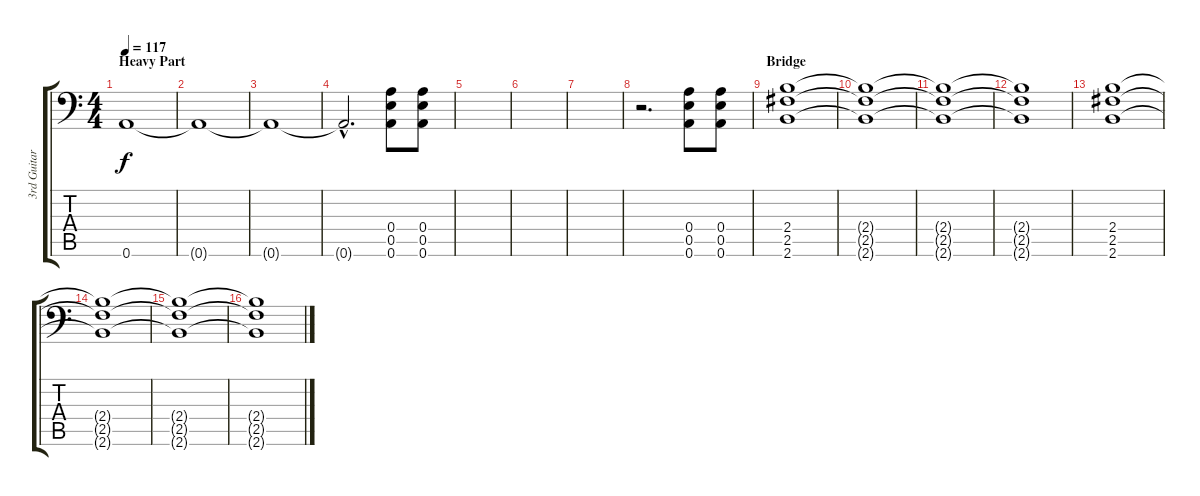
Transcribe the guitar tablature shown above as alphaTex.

\track ("3rd Guitar (additional)" "3rd Guitar") {instrument overdrivenguitar}
\staff {score tabs}
\tuning (E4 B3 G3 A2 E2 A1) {hide}
\ts (4 4)
\section ("" "Heavy Part")
\tempo 117
\clef f4
\ks c
0.6{t}.1{dy f} |
0.6{t}.1 |
0.6{t}.1 |
0.6{hac t}.2{d} (0.4 0.5 0.6).8 (0.4 0.5 0.6).8 |
|
|
|
r.2{d} (0.4 0.5 0.6).8 (0.4 0.5 0.6).8 |
\section ("" "Bridge")
(2.4 2.5 2.6).1{volume 0} |
(2.4{t} 2.5{t} 2.6{t}).1 |
(2.4{t} 2.5{t} 2.6{t}).1 |
(2.4{t} 2.5{t} 2.6{t}).1{volume 10} |
(2.4 2.5 2.6).1{volume 0} |
(2.4{t} 2.5{t} 2.6{t}).1 |
(2.4{t} 2.5{t} 2.6{t}).1 |
(2.4{t} 2.5{t} 2.6{t}).1
